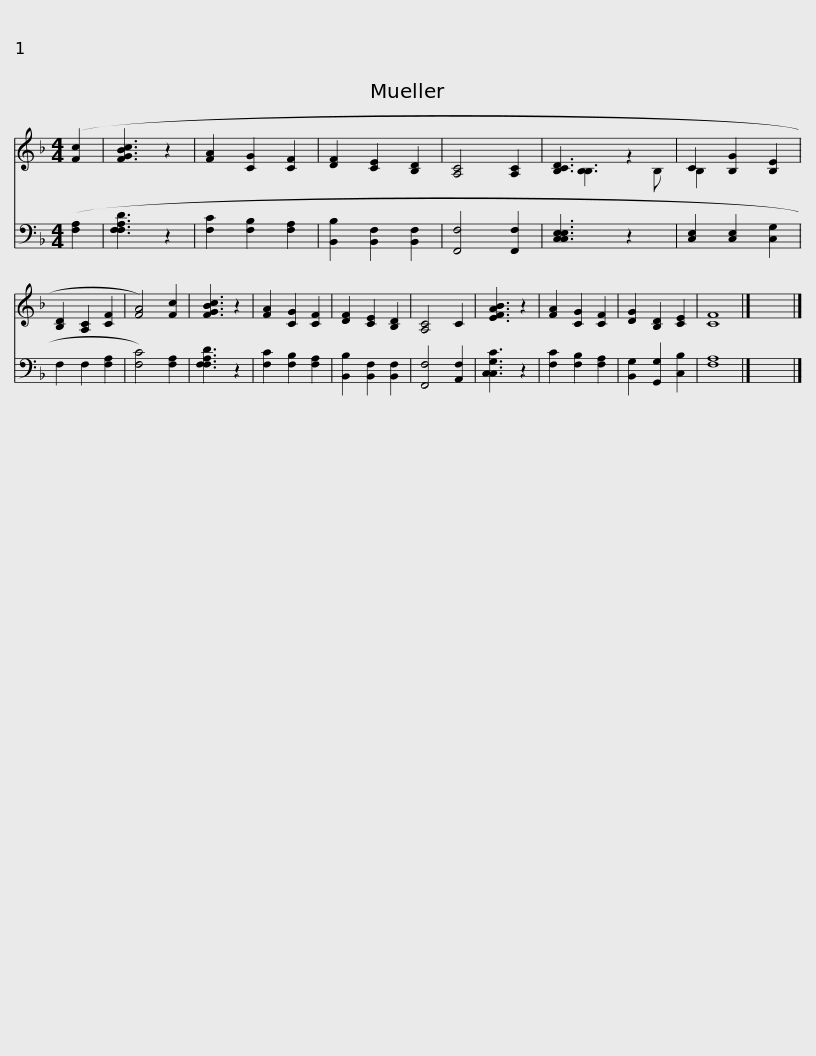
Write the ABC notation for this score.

X:1
%%score ( 1 2 ) 3
L:1/8
M:4/4
I:linebreak $
K:F
V:1 treble
V:2 treble
V:3 bass
V:1
 ([Fc]2 | [FcGB]3 z2 | [FA]2 [CG]2 [CF]2 | [DF]2 [CE]2 [B,D]2 | [A,C]4 [A,C]2 | %5
 [CB,D]3 z2 | C2 [B,G]2 [B,E]2 | [B,D]2 [A,C]2 [CF]2 | [FA]4) [Fc]2 |$ [FcGB]3 z2 | %10
 [FA]2 [CG]2 [CF]2 | [DF]2 [CE]2 [B,D]2 | [A,C]4 C2 | [EBFA]3 z2 | [FA]2 [CG]2 [CF]2 | %15
 [DG]2 [B,D]2 [CE]2 | [CF]8 |] x8 |] %18
V:2
 x2 | x5 | x6 | x6 | x6 | %5
 x [B,B,]3 B, | B,2 x4 | x6 | x6 |$ x5 | %10
 x6 | x6 | x6 | x5 | x6 | %15
 x6 | x8 |] x8 |] %18
V:3
 ([F,A,]2 | [F,A,F,D]3 z2 | [F,C]2 [F,B,]2 [F,A,]2 | [B,,B,]2 [B,,F,]2 [B,,F,]2 | [F,,F,]4 [F,,F,]2 | %5
 [C,E,C,E,]3 z2 | [C,E,]2 [C,E,]2 [C,G,]2 | F,2 F,2 [F,A,]2 | [F,C]4) [F,A,]2 |$ [F,A,F,D]3 z2 | %10
 [F,C]2 [F,B,]2 [F,A,]2 | [B,,B,]2 [B,,F,]2 [B,,F,]2 | [F,,F,]4 [A,,F,]2 | [C,G,C,C]3 z2 | [F,C]2 [F,B,]2 [F,A,]2 | %15
 [B,,G,]2 [G,,G,]2 [C,B,]2 | [F,A,]8 |] x8 |] %18
